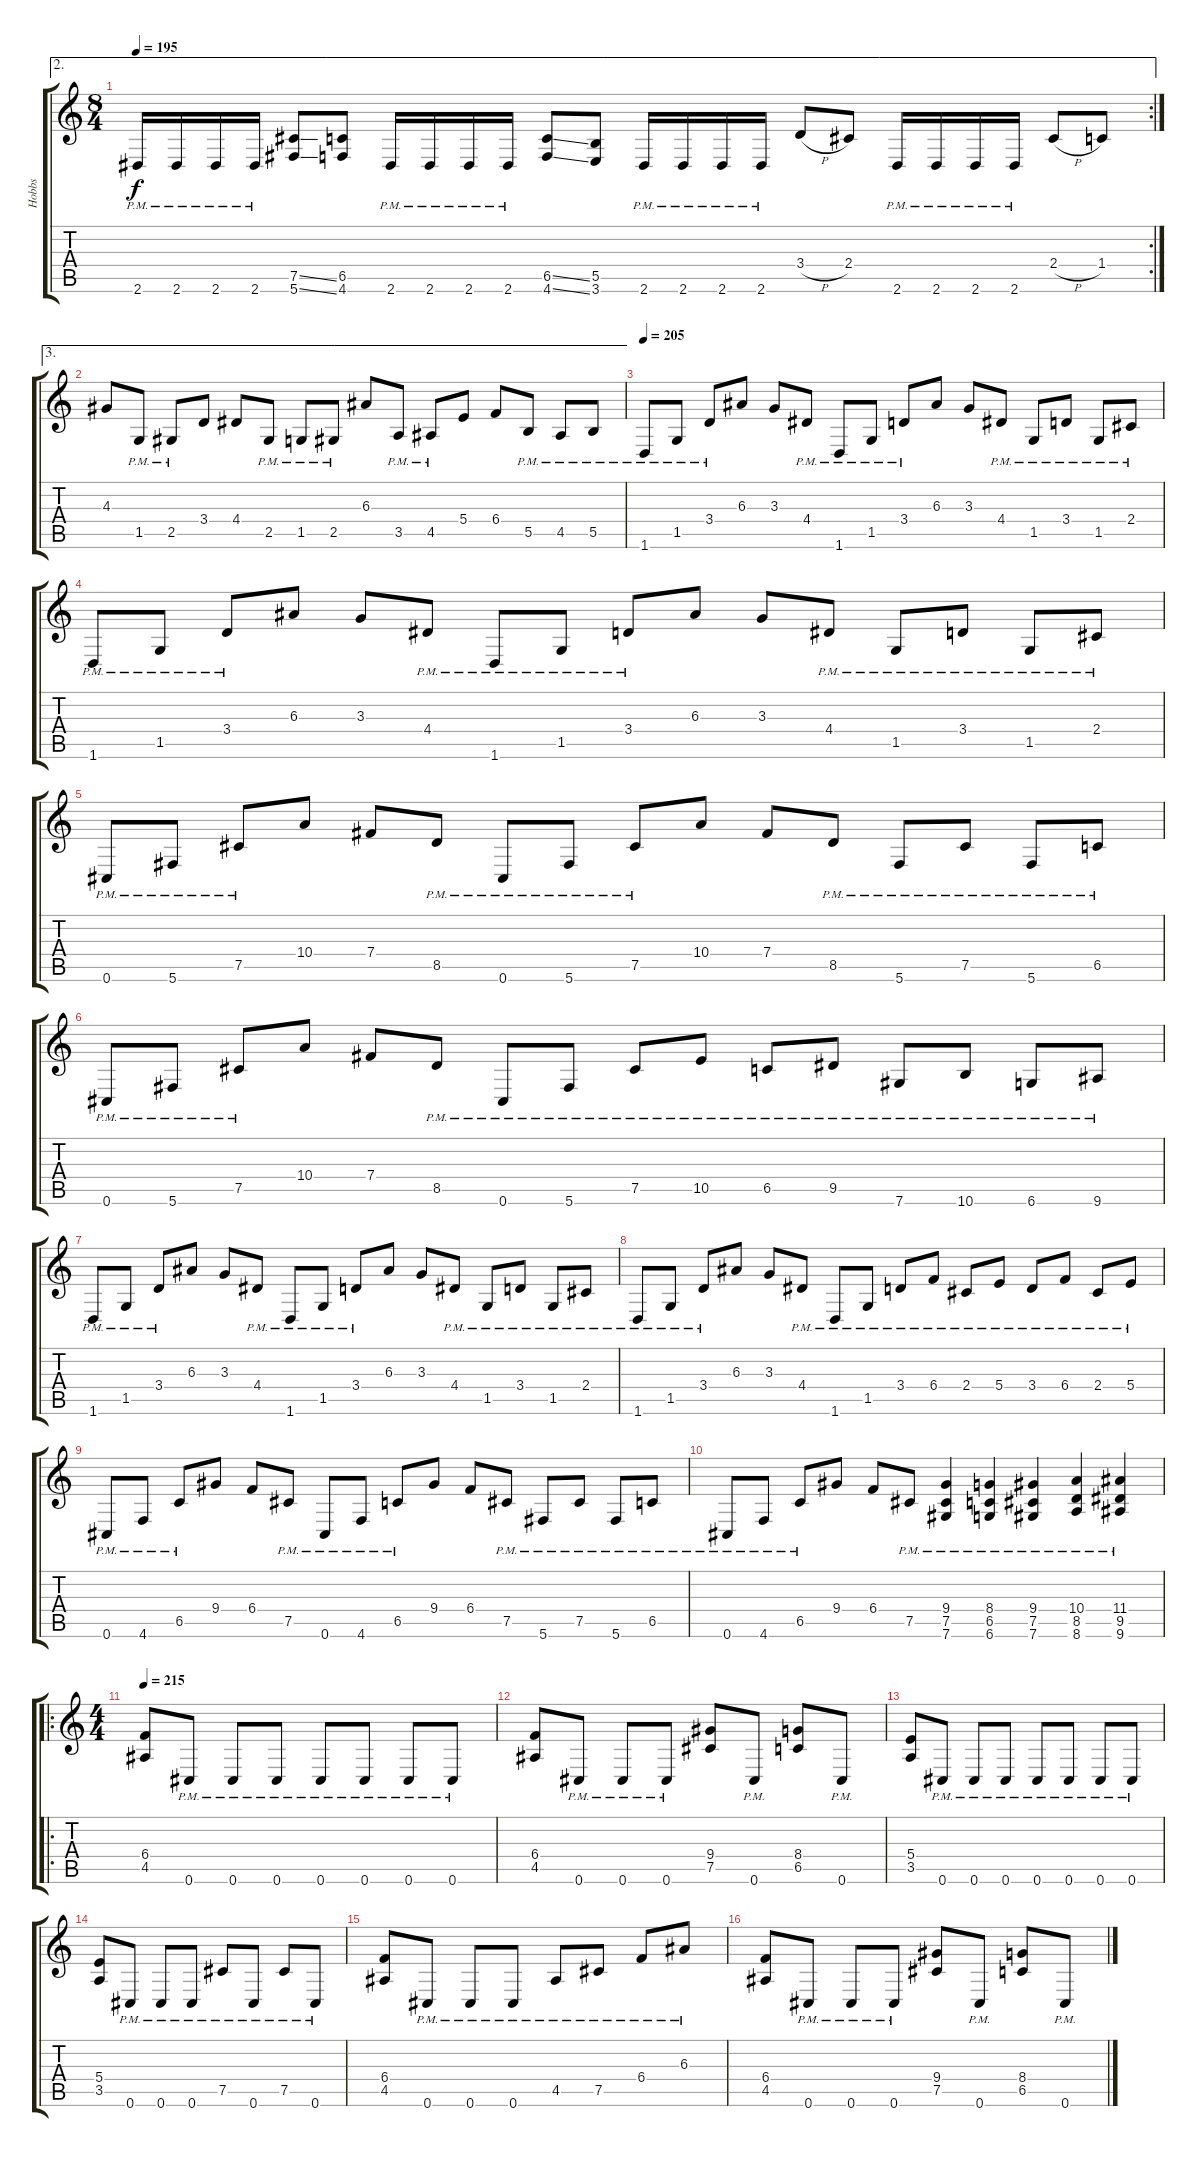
\track ("Hobbs" "Hobbs") {instrument overdrivenguitar}
\staff {score tabs}
\tuning (Db4 Ab3 E3 B2 Gb2 Db2) {hide}
\ae 2
\rc 2
\ts (8 4)
\tempo 195
\clef g2
\ks c
2.6{pm}.16{dy f} 2.6{pm}.16 2.6{pm}.16 2.6{pm}.16 (7.5{ss} 5.6{ss}).8 (6.5 4.6).8 2.6{pm}.16 2.6{pm}.16 2.6{pm}.16 2.6{pm}.16 (6.5{ss} 4.6{ss}).8 (5.5 3.6).8 2.6{pm}.16 2.6{pm}.16 2.6{pm}.16 2.6{pm}.16 3.4{h}.8 2.4.8 2.6{pm}.16 2.6{pm}.16 2.6{pm}.16 2.6{pm}.16 2.4{h}.8 1.4.8 |
\ae 3
4.3.8 1.5{pm}.8 2.5{pm}.8 3.4.8 4.4.8 2.5{pm}.8 1.5{pm}.8 2.5{pm}.8 6.3.8 3.5{pm}.8 4.5{pm}.8 5.4.8 6.4.8 5.5{pm}.8 4.5{pm}.8 5.5{pm}.8 |
\tempo 205
1.6{pm}.8 1.5{pm}.8 3.4{pm}.8 6.3.8 3.3.8 4.4{pm}.8 1.6{pm}.8 1.5{pm}.8 3.4{pm}.8 6.3.8 3.3.8 4.4{pm}.8 1.5{pm}.8 3.4{pm}.8 1.5{pm}.8 2.4{pm}.8 |
1.6{pm}.8 1.5{pm}.8 3.4{pm}.8 6.3.8 3.3.8 4.4{pm}.8 1.6{pm}.8 1.5{pm}.8 3.4{pm}.8 6.3.8 3.3.8 4.4{pm}.8 1.5{pm}.8 3.4{pm}.8 1.5{pm}.8 2.4{pm}.8 |
0.6{pm}.8 5.6{pm}.8 7.5{pm}.8 10.4.8 7.4.8 8.5{pm}.8 0.6{pm}.8 5.6{pm}.8 7.5{pm}.8 10.4.8 7.4.8 8.5{pm}.8 5.6{pm}.8 7.5{pm}.8 5.6{pm}.8 6.5{pm}.8 |
0.6{pm}.8 5.6{pm}.8 7.5{pm}.8 10.4.8 7.4.8 8.5{pm}.8 0.6{pm}.8 5.6{pm}.8 7.5{pm}.8 10.5{pm}.8 6.5{pm}.8 9.5{pm}.8 7.6{pm}.8 10.6{pm}.8 6.6{pm}.8 9.6{pm}.8 |
1.6{pm}.8 1.5{pm}.8 3.4{pm}.8 6.3.8 3.3.8 4.4{pm}.8 1.6{pm}.8 1.5{pm}.8 3.4{pm}.8 6.3.8 3.3.8 4.4{pm}.8 1.5{pm}.8 3.4{pm}.8 1.5{pm}.8 2.4{pm}.8 |
1.6{pm}.8 1.5{pm}.8 3.4{pm}.8 6.3.8 3.3.8 4.4{pm}.8 1.6{pm}.8 1.5{pm}.8 3.4{pm}.8 6.4{pm}.8 2.4{pm}.8 5.4{pm}.8 3.4{pm}.8 6.4{pm}.8 2.4{pm}.8 5.4{pm}.8 |
0.6{pm}.8 4.6{pm}.8 6.5{pm}.8 9.4.8 6.4.8 7.5{pm}.8 0.6{pm}.8 4.6{pm}.8 6.5{pm}.8 9.4.8 6.4.8 7.5{pm}.8 5.6{pm}.8 7.5{pm}.8 5.6{pm}.8 6.5{pm}.8 |
0.6{pm}.8 4.6{pm}.8 6.5{pm}.8 9.4.8 6.4.8 7.5{pm}.8 (9.4{pm} 7.5{pm} 7.6{pm}).4 (8.4{pm} 6.5{pm} 6.6{pm}).4 (9.4{pm} 7.5{pm} 7.6{pm}).4 (10.4{pm} 8.5{pm} 8.6{pm}).4 (11.4{pm} 9.5{pm} 9.6{pm}).4 |
\ro
\ts (4 4)
\tempo 215
(6.4 4.5).8 0.6{pm}.8 0.6{pm}.8 0.6{pm}.8 0.6{pm}.8 0.6{pm}.8 0.6{pm}.8 0.6{pm}.8 |
(6.4 4.5).8 0.6{pm}.8 0.6{pm}.8 0.6{pm}.8 (9.4 7.5).8 0.6{pm}.8 (8.4 6.5).8 0.6{pm}.8 |
(5.4 3.5).8 0.6{pm}.8 0.6{pm}.8 0.6{pm}.8 0.6{pm}.8 0.6{pm}.8 0.6{pm}.8 0.6{pm}.8 |
(5.4 3.5).8 0.6{pm}.8 0.6{pm}.8 0.6{pm}.8 7.5{pm}.8 0.6{pm}.8 7.5{pm}.8 0.6{pm}.8 |
(6.4 4.5).8 0.6{pm}.8 0.6{pm}.8 0.6{pm}.8 4.5{pm}.8 7.5{pm}.8 6.4{pm}.8 6.3{pm}.8 |
(6.4 4.5).8 0.6{pm}.8 0.6{pm}.8 0.6{pm}.8 (9.4 7.5).8 0.6{pm}.8 (8.4 6.5).8 0.6{pm}.8
